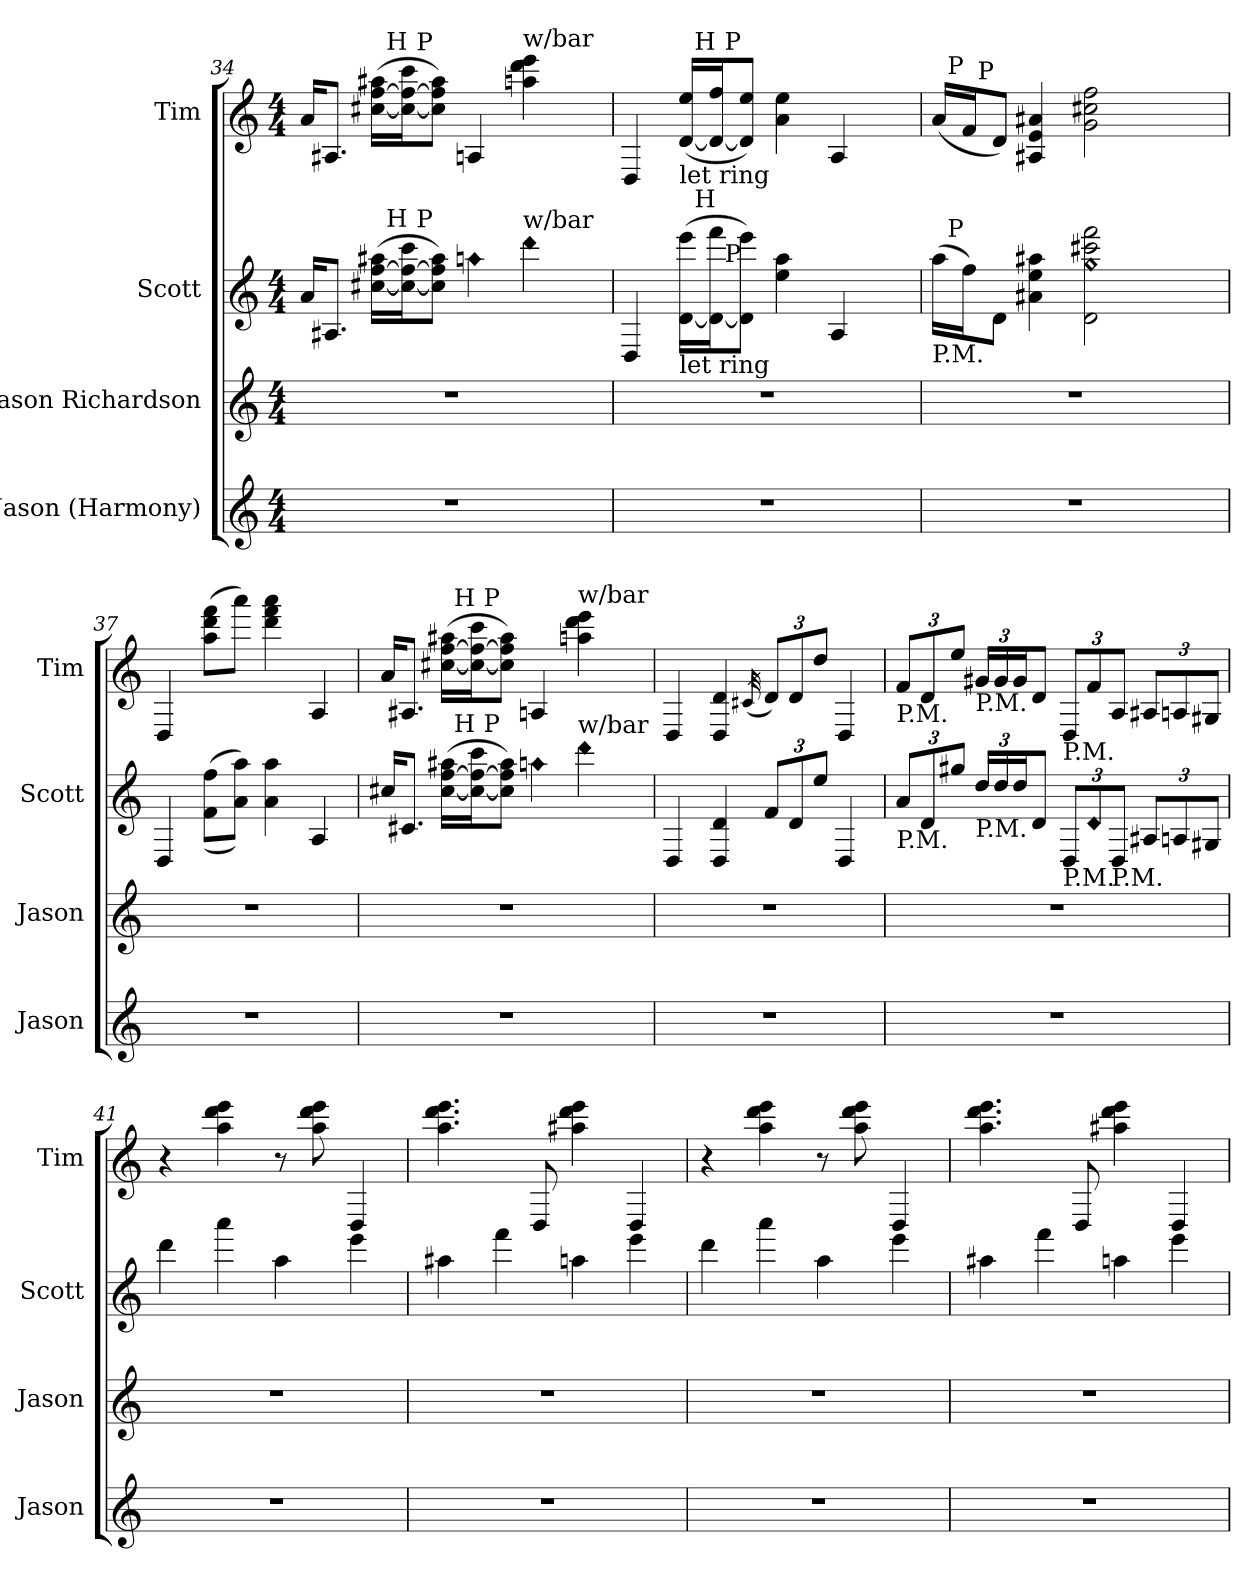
**kern	**kern	**kern	**kern
*part4	*part3	*part2	*part1
*staff4	*staff3	*staff2	*staff1
*I"Jason (Harmony)	*I"Jason Richardson	*I"Scott	*I"Tim
*I'Jason	*I'Jason	*I'Scott	*I'Tim
*clefG2	*clefG2	*clefG2	*clefG2
*ITrd7c12	*ITrd7c12	*ITrd7c12	*ITrd7c12
*k[]	*k[]	*k[]	*k[]
*C:	*C:	*C:	*C:
*M4/4	*M4/4	*M4/4	*M4/4
=34	=34	=34	=34
*	*	*^	*^
*	*	*	*^	*	*^
1r	1r	16A/KL	4ryy	4ryy	16A/KL	4ryy	4ryy
.	.	8.AA#X/J	.	.	8.AA#X/J	.	.
.	.	([16c#X\ [16f\ 16a#X\LL	32ryy	16.ryy	([16c#X\ [16f\ 16a#X\LL	32ryy	16.ryy
!	!	!	!	!	!	!LO:TX:a:t=H	!
!	!	!	!LO:TX:a:t=H	!	!	!	!
.	.	.	2ryy	.	.	2ryy	.
.	.	16c#\_ 16f\_ 16cc\J	.	.	16c#\_ 16f\_ 16cc\J	.	.
!	!	!	!	!	!	!	!LO:TX:a:t=P
!	!	!	!	!LO:TX:a:t=P	!	!	!
.	.	.	.	2ryy	.	.	2ryy
.	.	8c#\] 8f\] 8a#\J)	.	.	8c#\] 8f\] 8a#\J)	.	.
!	!	!LO:N:head=diamond	!	!	!	!	!
.	.	4an\	.	.	4AAn/	.	.
!	!	!	!	!	!LO:TX:a:t=w/bar	!	!
!	!	!LO:TX:a:t=w/bar	!	!	!	!	!
!	!	!LO:N:head=diamond	!	!	!	!	!
.	.	4dd\	.	.	4an\ 4dd\ 4ee\	.	.
.	.	.	8..ryy	.	.	8..ryy	.
.	.	.	.	8ryy	.	.	8ryy
.	.	.	.	32ryy	.	.	32ryy
!!LO:LB:g=z	!!	!!
=35	=35	=35	=35	=35	=35	=35	=35
1r	1r	4DD/	4ryy	4ryy	4DD/	4ryy	4ryy
!	!	!	!	!	!LO:TX:b:t=let ring	!	!
!	!	!LO:TX:b:t=let ring	!	!	!	!	!
.	.	([16D\ 16ee\LL	32ryy	16.ryy	([16D/ 16e/LL	32ryy	16.ryy
!	!	!	!	!	!	!LO:TX:a:t=H	!
!	!	!	!LO:TX:a:t=H	!	!	!	!
.	.	.	2ryy	.	.	2ryy	.
.	.	16D\_ 16ff\J	.	.	16D/_ 16f/J	.	.
!	!	!	!	!	!	!	!LO:TX:a:t=P
!	!	!	!	!LO:TX:a:t=P	!	!	!
.	.	.	.	2ryy	.	.	2ryy
.	.	8D\] 8ee\J)	.	.	8D/] 8e/J)	.	.
.	.	4e\ 4a\	.	.	4A\ 4e\	.	.
.	.	4AA/	.	.	4AA/	.	.
.	.	.	8..ryy	.	.	8..ryy	.
.	.	.	.	8ryy	.	.	8ryy
.	.	.	.	32ryy	.	.	32ryy
=36	=36	=36	=36	=36	=36	=36	=36
!	!	!LO:TX:b:t=P.M.	!	!	!	!	!
*	*	*	*v	*v	*	*	*
1r	1r	(16a\LL	32ryy	(16A/LL	32ryy	16.ryy
!	!	!	!	!	!LO:TX:a:t=P	!
!	!	!	!LO:TX:a:t=P	!	!	!
.	.	.	2ryy	.	2ryy	.
.	.	16f\J)	.	16F/J	.	.
!	!	!	!	!	!	!LO:TX:a:t=P
.	.	.	.	.	.	2ryy
.	.	8D\J	.	8D/J)	.	.
.	.	4A#X\ 4e\ 4a#X\	.	4AA#X/ 4E/ 4A#X/	.	.
!	!	!LO:N:n=2:head=diamond	!	!	!	!
.	.	2D\ 2g\ 2cc#X\ 2ff\	.	2G\ 2c#X\ 2f\	.	.
.	.	.	4...ryy	.	4...ryy	.
.	.	.	.	.	.	4ryy
.	.	.	.	.	.	8ryy
.	.	.	.	.	.	32ryy
*	*	*v	*v	*	*	*
*	*	*	*v	*v	*v
=37	=37	=37	=37
1r	1r	4DD/	4DD/
.	.	((8F\ 8f\L	(8a\ 8dd\ 8ff\L
.	.	8A\ 8a\J))	8aa\J)
.	.	4A\ 4a\	4dd\ 4ff\ 4aa\
.	.	4AA/	4AA/
=38	=38	=38	=38
*	*	*^	*^
*	*	*	*^	*	*^
1r	1r	16c#X/KL	4ryy	4ryy	16A/KL	4ryy	4ryy
.	.	8.C#X/J	.	.	8.AA#X/J	.	.
.	.	([16c#\ [16f\ 16a#X\LL	32ryy	16.ryy	([16c#X\ [16f\ 16a#X\LL	32ryy	16.ryy
!	!	!	!	!	!	!LO:TX:a:t=H	!
!	!	!	!LO:TX:a:t=H	!	!	!	!
.	.	.	2ryy	.	.	2ryy	.
.	.	16c#\_ 16f\_ 16cc\J	.	.	16c#\_ 16f\_ 16cc\J	.	.
!	!	!	!	!	!	!	!LO:TX:a:t=P
!	!	!	!	!LO:TX:a:t=P	!	!	!
.	.	.	.	2ryy	.	.	2ryy
.	.	8c#\] 8f\] 8a#\J)	.	.	8c#\] 8f\] 8a#\J)	.	.
!	!	!LO:N:head=diamond	!	!	!	!	!
.	.	4an\	.	.	4AAn/	.	.
!	!	!	!	!	!LO:TX:a:t=w/bar	!	!
!	!	!LO:TX:a:t=w/bar	!	!	!	!	!
!	!	!LO:N:head=diamond	!	!	!	!	!
.	.	4dd\	.	.	4an\ 4dd\ 4ee\	.	.
.	.	.	8..ryy	.	.	8..ryy	.
.	.	.	.	8ryy	.	.	8ryy
.	.	.	.	32ryy	.	.	32ryy
*	*	*v	*v	*v	*	*	*
*	*	*	*v	*v	*v
!!LO:PB:g=z
=39	=39	=39	=39
1r	1r	4DD/	4DD/
.	.	4DD/ 4D/	4DD/ 4D/
.	.	.	(32qC#X/
*	*	*Xbrackettup	*Xbrackettup
.	.	12F/L	12D/L)
.	.	12D/	12D/
.	.	12e/J	12d/J
.	.	4DD/	4DD/
=40	=40	=40	=40
!	!	!	!LO:TX:b:t=P.M.
!	!	!LO:TX:b:t=P.M.	!
1r	1r	12A/L	12F/L
.	.	12D/	12D/
.	.	12g#X/J	12e/J
!	!	!	!LO:TX:b:t=P.M.
!	!	!LO:TX:b:t=P.M.	!
.	.	24d/LL	24G#X/LL
.	.	24d/	24G#/
.	.	24d/J	24G#/J
.	.	8D/J	8D/J
!	!	!	!LO:TX:b:t=P.M.
!	!	!LO:TX:b:t=P.M.	!
.	.	12DD/L	12DD/L
!	!	!LO:N:head=diamond	!
.	.	12D/	12F/
!	!	!LO:TX:b:t=P.M.	!
.	.	12DD/J	12AA/J
.	.	12AA#X/L	12AA#X/L
.	.	12AAn/	12AAn/
.	.	12GG#X/J	12GG#X/J
=41	=41	=41	=41
1r	1r	4dd\	4r
.	.	4aa\	4a\ 4dd\ 4ee\
.	.	4a\	8r
.	.	.	8a\ 8dd\ 8ee\
.	.	4ee\	4DD/
=42	=42	=42	=42
1r	1r	4a#X\	4.a\ 4.dd\ 4.ee\
.	.	4ff\	.
.	.	.	8DD/
.	.	4an\	4a#X\ 4dd\ 4ee\
.	.	4ee\	4DD/
!!LO:LB:g=z
=43	=43	=43	=43
1r	1r	4dd\	4r
.	.	4aa\	4a\ 4dd\ 4ee\
.	.	4a\	8r
.	.	.	8a\ 8dd\ 8ee\
.	.	4ee\	4DD/
=44	=44	=44	=44
1r	1r	4a#X\	4.a\ 4.dd\ 4.ee\
.	.	4ff\	.
.	.	.	8DD/
.	.	4an\	4a#X\ 4dd\ 4ee\
.	.	4ee\	4DD/
=	=	=	=
*-	*-	*-	*-
